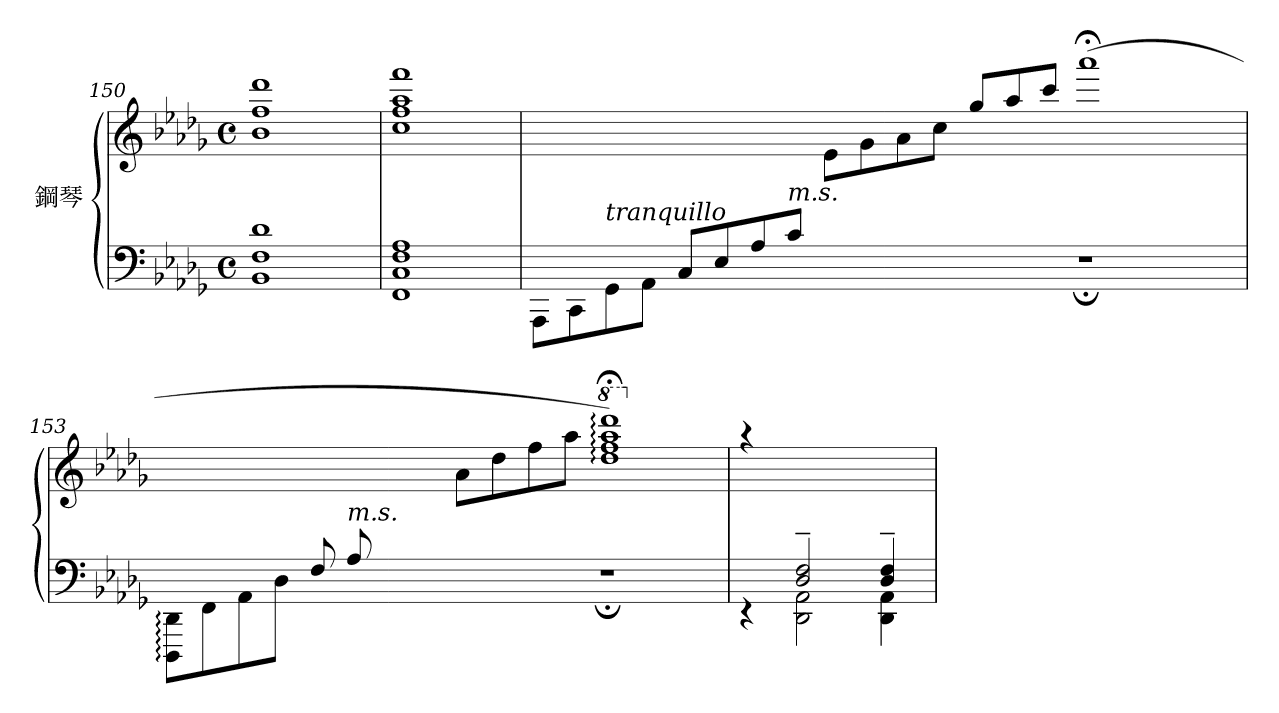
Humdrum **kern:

**kern	**kern	**dynam
*part1	*part1	*part1
*staff2	*staff1	*staff1/2
*I"鋼琴	*	*
*clefF4	*clefG2	*
*k[b-e-a-d-g-]	*k[b-e-a-d-g-]	*
*M4/4	*M4/4	*
*met(c)	*met(c)	*
=150	=150	=150
1BB- 1F 1d-	1b- 1ff 1ddd-	.
=151	=151	=151
1FF 1C 1F 1A-	1cc 1ff 1aa- 1fff	.
=152	=152	=152
*	*MM212	*
*^	*^	*
2ryy	(>8AAA-!\L	2ryy	1ryy	.
.	8CC!\	.	.	.
!	!LO:TX:a:i:t=tranquillo	!	!	!
.	8GG-!\	.	.	.
.	8AA-!\J	.	.	.
8C!/L	2ryy	2ryy	.	.
8E-!/	.	.	.	.
8A-!/	.	.	.	.
!LO:TX:a:i:t=m.s.	!	!	!	!
8c!/J	.	.	.	.
1...ryy	2ryy	2ryy	8e-!\L	.
.	.	.	8g-!\	.
.	.	.	8a-!\	.
.	.	.	8cc!\J	.
.	4.ryy	8gg-!/L	1ryy	.
.	.	8aa-!/	.	.
.	.	8ccc!/J	.	.
*	*	*MM52	*	*
.	1r;<	(1aaa-;<	.	.
.	.	.	4.ryy	.
=153	=153	=153	=153	=153
*	*	*MM212	*	*
2ryy	8DDD-!\: 8DD-!\:L	2ryy	1ryy	.
.	8FF!\	.	.	.
*	*	*MM200	*	*
.	8AA-!\	.	.	.
.	8D-!\J	.	.	.
*	*	*MM188	*	*
8F!/L	2ryy	4ryy	.	.
!LO:TX:a:i:t=m.s.	!	!	!	!
8A-!/	.	.	.	.
*	*	*MM176	*	*
1..ryy	.	8d-!/	.	.
.	.	8f!/J	.	.
*	*	*MM164	*	*
.	2ryy	2ryy	8a-!\L	.
.	.	.	8dd-!\	.
*	*	*MM152	*	*
.	.	.	8ff!\	.
.	.	.	8aa-!\J	.
*	*	*8va	*	*
*	*	*MM52	*	*
.	1r;<	1ddd-;<: 1fff;<: 1aaa-;<: 1dddd-;<:)	1ryy	.
*	*	*v	*v	*
=154	=154	=154	=154
*	*	*X8va	*
*	*	*^	*
!	!	!LO:TX:a:B:t=Tempo I	!	!
!	!	!LO:TX:b:i:t=non arpegg.	!	!
!	!	!	!	!LO:DY:b
*	*	*v	*v	*
4ryy	4rEE	4raa	other-dynamics
2D-/~ 2F/~	2DD-\ 2AA-\	2.ryy	.
4D-/~ 4F/~	4DD-\ 4AA-\	.	.
*v	*v	*	*
=	=	=
*-	*-	*-
